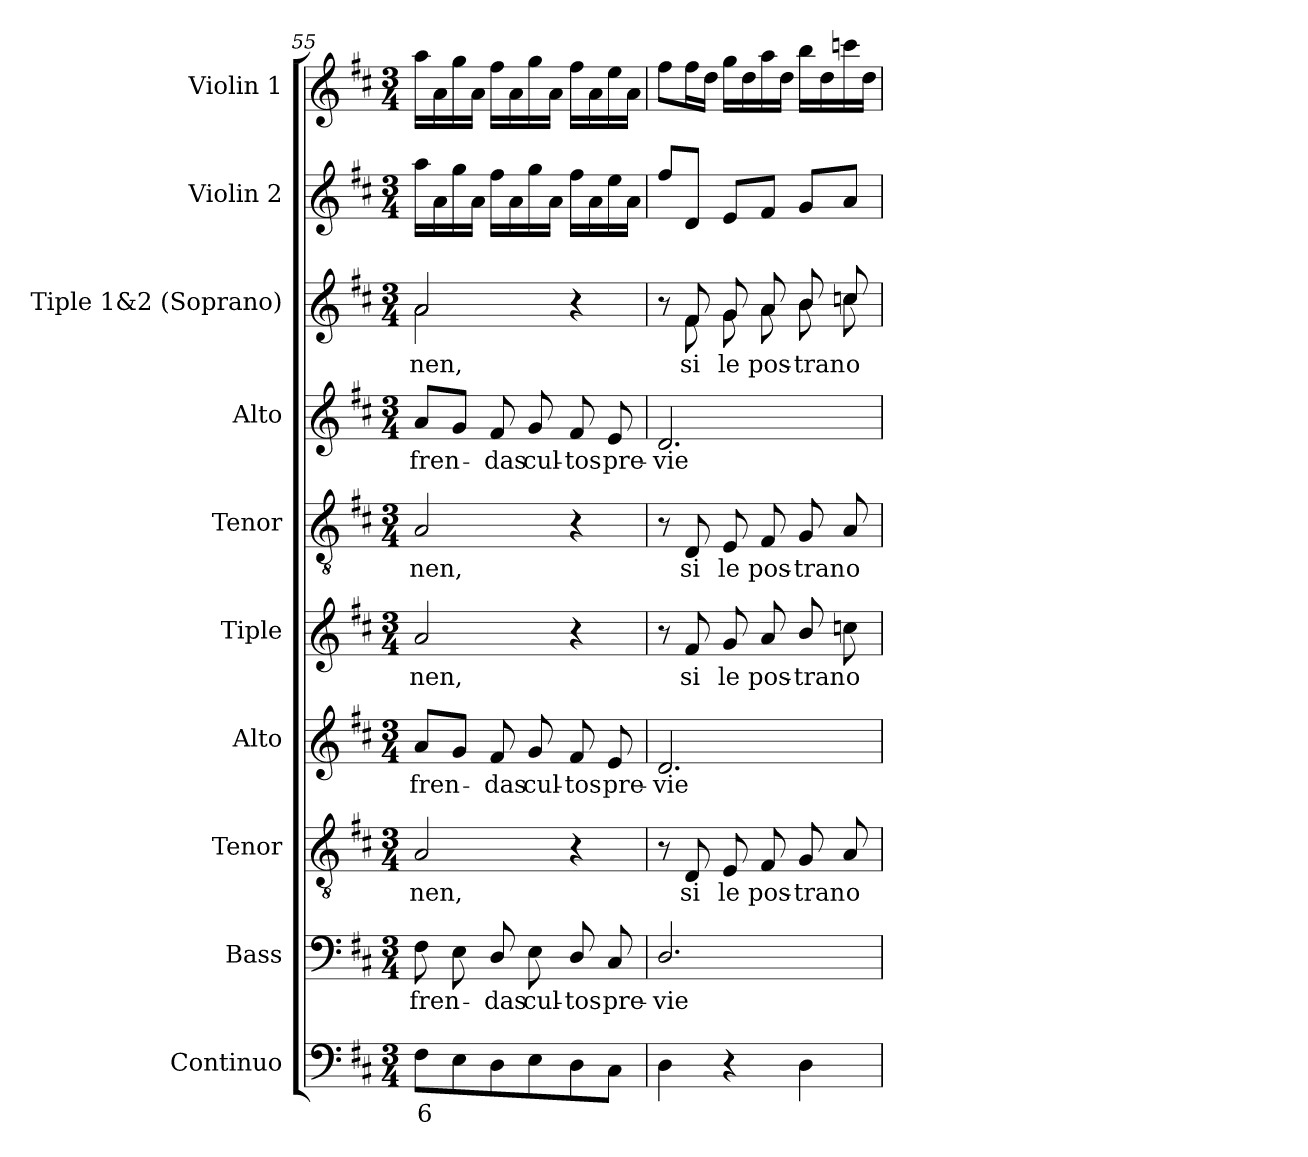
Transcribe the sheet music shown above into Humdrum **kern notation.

**kern	**text	**kern	**text	**kern	**text	**kern	**text	**kern	**text	**kern	**text	**kern	**text	**kern	**text	**kern	**kern
*part10	*part10	*part9	*part9	*part8	*part8	*part7	*part7	*part6	*part6	*part5	*part5	*part4	*part4	*part3	*part3	*part2	*part1
*staff10	*staff10	*staff9	*staff9	*staff8	*staff8	*staff7	*staff7	*staff6	*staff6	*staff5	*staff5	*staff4	*staff4	*staff3	*staff3	*staff2	*staff1
*I"Continuo	*	*I"Bass	*	*I"Tenor	*	*I"Alto	*	*I"Tiple	*	*I"Tenor	*	*I"Alto	*	*I"Tiple 1&2 (Soprano)	*	*I"Violin 2	*I"Violin 1
*I'Cont.	*	*I'B.	*	*I'T.	*	*I'A.	*	*	*	*I'T.	*	*I'A.	*	*I'S.	*	*I'Vln. 2	*I'Vln. 1
*clefF4	*	*clefF4	*	*clefGv2	*	*clefG2	*	*clefG2	*	*clefGv2	*	*clefG2	*	*clefG2	*	*clefG2	*clefG2
*	*	*	*	*ITrd7c12	*	*	*	*	*	*ITrd7c12	*	*	*	*	*	*	*
*k[f#c#]	*	*k[f#c#]	*	*k[f#c#]	*	*k[f#c#]	*	*k[f#c#]	*	*k[f#c#]	*	*k[f#c#]	*	*k[f#c#]	*	*k[f#c#]	*k[f#c#]
*D:	*	*D:	*	*D:	*	*D:	*	*D:	*	*D:	*	*D:	*	*D:	*	*D:	*D:
*M3/4	*	*M3/4	*	*M3/4	*	*M3/4	*	*M3/4	*	*M3/4	*	*M3/4	*	*M3/4	*	*M3/4	*M3/4
=55	=55	=55	=55	=55	=55	=55	=55	=55	=55	=55	=55	=55	=55	=55	=55	=55	=55
!	!LO:LY:b:color=#000000	!	!	!	!	!	!	!	!	!	!	!	!	!	!	!	!
!	!	!	!LO:LY:b:color=#000000	!	!	!	!	!	!	!	!	!	!	!	!	!	!
!	!	!	!	!	!LO:LY:b:color=#000000	!	!	!	!	!	!	!	!	!	!	!	!
!	!	!	!	!	!	!	!LO:LY:b:color=#000000	!	!	!	!	!	!	!	!	!	!
!	!	!	!	!	!	!	!	!	!LO:LY:b:color=#000000	!	!	!	!	!	!	!	!
!	!	!	!	!	!	!	!	!	!	!	!LO:LY:b:color=#000000	!	!	!	!	!	!
!	!	!	!	!	!	!	!	!	!	!	!	!	!LO:LY:b:color=#000000	!	!	!	!
!	!	!	!	!	!	!	!	!	!	!	!	!	!	!	!LO:LY:b:color=#000000	!	!
*	*	*	*	*	*	*	*	*	*	*	*	*	*	*^	*	*	*
8F#i\L	6	8F#i\	-fren-	2AAi/	-nen,	8ai/L	-fren-	2ai/	-nen,	2AAi/	-nen,	8ai/L	-fren-	2ai/	2ai\	-nen,	16aai\LL	16aai\LL
.	.	.	.	.	.	.	.	.	.	.	.	.	.	.	.	.	16ai\	16ai\
8Ei\	.	8Ei\	.	.	.	8gi/J	.	.	.	.	.	8gi/J	.	.	.	.	16ggi\	16ggi\
.	.	.	.	.	.	.	.	.	.	.	.	.	.	.	.	.	16ai\JJ	16ai\JJ
!	!	!	!LO:LY:b:color=#000000	!	!	!	!	!	!	!	!	!	!	!	!	!	!	!
!	!	!	!	!	!	!	!LO:LY:b:color=#000000	!	!	!	!	!	!	!	!	!	!	!
!	!	!	!	!	!	!	!	!	!	!	!	!	!LO:LY:b:color=#000000	!	!	!	!	!
8Di\	.	8Di/	-das	.	.	8f#i/	-das	.	.	.	.	8f#i/	-das	.	.	.	16ff#i\LL	16ff#i\LL
.	.	.	.	.	.	.	.	.	.	.	.	.	.	.	.	.	16ai\	16ai\
!	!	!	!LO:LY:b:color=#000000	!	!	!	!	!	!	!	!	!	!	!	!	!	!	!
!	!	!	!	!	!	!	!LO:LY:b:color=#000000	!	!	!	!	!	!	!	!	!	!	!
!	!	!	!	!	!	!	!	!	!	!	!	!	!LO:LY:b:color=#000000	!	!	!	!	!
8Ei\	.	8Ei\	cul-	.	.	8gi/	cul-	.	.	.	.	8gi/	cul-	.	.	.	16ggi\	16ggi\
.	.	.	.	.	.	.	.	.	.	.	.	.	.	.	.	.	16ai\JJ	16ai\JJ
!	!	!	!LO:LY:b:color=#000000	!	!	!	!	!	!	!	!	!	!	!	!	!	!	!
!	!	!	!	!	!	!	!LO:LY:b:color=#000000	!	!	!	!	!	!	!	!	!	!	!
!	!	!	!	!	!	!	!	!	!	!	!	!	!LO:LY:b:color=#000000	!	!	!	!	!
8Di\	.	8Di/	-tos	4r	.	8f#i/	-tos	4r	.	4r	.	8f#i/	-tos	4r	4ryy	.	16ff#i\LL	16ff#i\LL
.	.	.	.	.	.	.	.	.	.	.	.	.	.	.	.	.	16ai\	16ai\
!	!	!	!LO:LY:b:color=#000000	!	!	!	!	!	!	!	!	!	!	!	!	!	!	!
!	!	!	!	!	!	!	!LO:LY:b:color=#000000	!	!	!	!	!	!	!	!	!	!	!
!	!	!	!	!	!	!	!	!	!	!	!	!	!LO:LY:b:color=#000000	!	!	!	!	!
8C#i\J	.	8C#i/	pre-	.	.	8ei/	pre-	.	.	.	.	8ei/	pre-	.	.	.	16eei\	16eei\
.	.	.	.	.	.	.	.	.	.	.	.	.	.	.	.	.	16ai\JJ	16ai\JJ
=56	=56	=56	=56	=56	=56	=56	=56	=56	=56	=56	=56	=56	=56	=56	=56	=56	=56	=56
!	!	!	!LO:LY:b:color=#000000	!	!	!	!	!	!	!	!	!	!	!	!	!	!	!
!	!	!	!	!	!	!	!LO:LY:b:color=#000000	!	!	!	!	!	!	!	!	!	!	!
!	!	!	!	!	!	!	!	!	!	!	!	!	!LO:LY:b:color=#000000	!	!	!	!	!
4Di\	.	2.Di/	-vie-	8r	.	2.di/	-vie-	8r	.	8r	.	2.di/	-vie-	8r	8ryy	.	8ff#i/L	8ff#i\L
!	!	!	!	!	!LO:LY:b:color=#000000	!	!	!	!	!	!	!	!	!	!	!	!	!
!	!	!	!	!	!	!	!	!	!LO:LY:b:color=#000000	!	!	!	!	!	!	!	!	!
!	!	!	!	!	!	!	!	!	!	!	!LO:LY:b:color=#000000	!	!	!	!	!	!	!
!	!	!	!	!	!	!	!	!	!	!	!	!	!	!	!	!LO:LY:b:color=#000000	!	!
.	.	.	.	8DDi/	si	.	.	8f#i/	si	8DDi/	si	.	.	8f#i/	8f#i\	si	8di/J	16ff#i\L
.	.	.	.	.	.	.	.	.	.	.	.	.	.	.	.	.	.	16ddi\JJ
!	!	!	!	!	!LO:LY:b:color=#000000	!	!	!	!	!	!	!	!	!	!	!	!	!
!	!	!	!	!	!	!	!	!	!LO:LY:b:color=#000000	!	!	!	!	!	!	!	!	!
!	!	!	!	!	!	!	!	!	!	!	!LO:LY:b:color=#000000	!	!	!	!	!	!	!
!	!	!	!	!	!	!	!	!	!	!	!	!	!	!	!	!LO:LY:b:color=#000000	!	!
4r	.	.	.	8EEi/	le	.	.	8gi/	le	8EEi/	le	.	.	8gi/	8gi\	le	8ei/L	16ggi\LL
.	.	.	.	.	.	.	.	.	.	.	.	.	.	.	.	.	.	16ddi\
!	!	!	!	!	!LO:LY:b:color=#000000	!	!	!	!	!	!	!	!	!	!	!	!	!
!	!	!	!	!	!	!	!	!	!LO:LY:b:color=#000000	!	!	!	!	!	!	!	!	!
!	!	!	!	!	!	!	!	!	!	!	!LO:LY:b:color=#000000	!	!	!	!	!	!	!
!	!	!	!	!	!	!	!	!	!	!	!	!	!	!	!	!LO:LY:b:color=#000000	!	!
.	.	.	.	8FF#i/	pos-	.	.	8ai/	pos-	8FF#i/	pos-	.	.	8ai/	8ai\	pos-	8f#i/J	16aai\
.	.	.	.	.	.	.	.	.	.	.	.	.	.	.	.	.	.	16ddi\JJ
!	!	!	!	!	!LO:LY:b:color=#000000	!	!	!	!	!	!	!	!	!	!	!	!	!
!	!	!	!	!	!	!	!	!	!LO:LY:b:color=#000000	!	!	!	!	!	!	!	!	!
!	!	!	!	!	!	!	!	!	!	!	!LO:LY:b:color=#000000	!	!	!	!	!	!	!
!	!	!	!	!	!	!	!	!	!	!	!	!	!	!	!	!LO:LY:b:color=#000000	!	!
4Di\	.	.	.	8GGi/	-tran	.	.	8bi/	-tran	8GGi/	-tran	.	.	8bi/	8bi\	-tran	8gi/L	16bbi\LL
.	.	.	.	.	.	.	.	.	.	.	.	.	.	.	.	.	.	16ddi\
!	!	!	!	!	!LO:LY:b:color=#000000	!	!	!	!	!	!	!	!	!	!	!	!	!
!	!	!	!	!	!	!	!	!	!LO:LY:b:color=#000000	!	!	!	!	!	!	!	!	!
!	!	!	!	!	!	!	!	!	!	!	!LO:LY:b:color=#000000	!	!	!	!	!	!	!
!	!	!	!	!	!	!	!	!	!	!	!	!	!	!	!	!LO:LY:b:color=#000000	!	!
.	.	.	.	8AAi/	o-	.	.	8ccni\	o-	8AAi/	o-	.	.	8ccni/	8cci\	o-	8ai/J	16cccni\
.	.	.	.	.	.	.	.	.	.	.	.	.	.	.	.	.	.	16ddi\JJ
*	*	*	*	*	*	*	*	*	*	*	*	*	*	*v	*v	*	*	*
=	=	=	=	=	=	=	=	=	=	=	=	=	=	=	=	=	=
*-	*-	*-	*-	*-	*-	*-	*-	*-	*-	*-	*-	*-	*-	*-	*-	*-	*-
